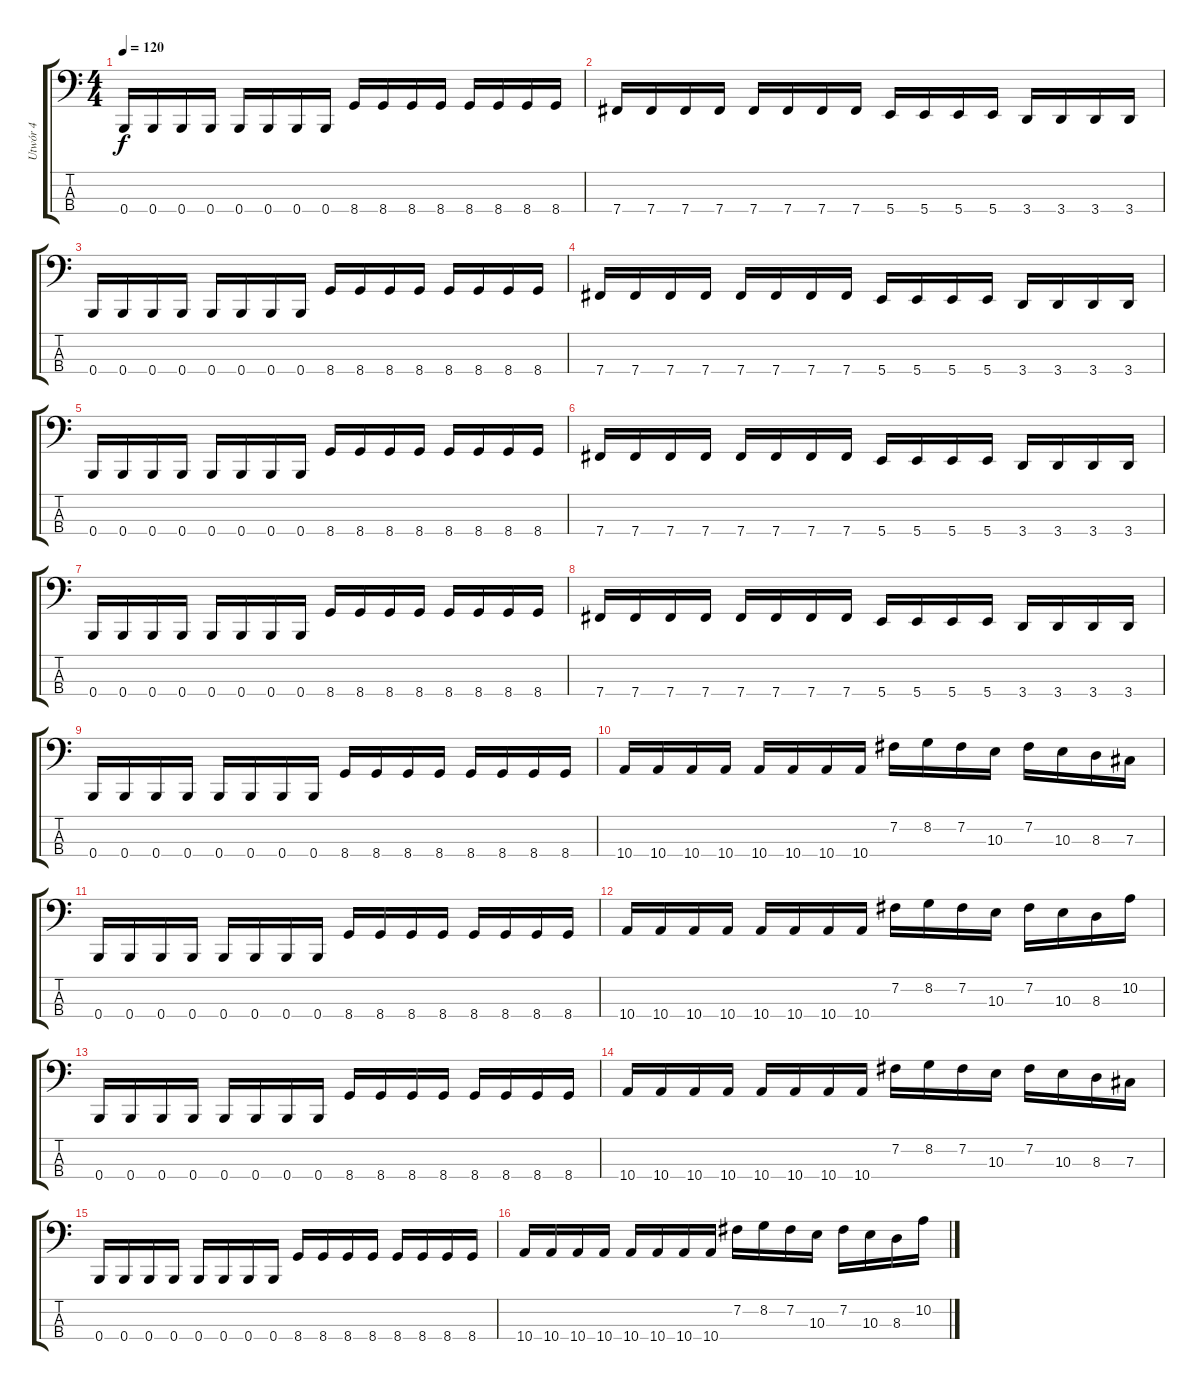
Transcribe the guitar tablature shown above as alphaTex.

\track ("Utwór 4" "Utwór 4") {instrument electricbasspick}
\staff {score tabs}
\tuning (E2 B1 Gb1 B0) {hide}
\ts (4 4)
\tempo 120
\clef f4
\ks c
0.4.16{dy f} 0.4.16 0.4.16 0.4.16 0.4.16 0.4.16 0.4.16 0.4.16 8.4.16 8.4.16 8.4.16 8.4.16 8.4.16 8.4.16 8.4.16 8.4.16 |
7.4.16 7.4.16 7.4.16 7.4.16 7.4.16 7.4.16 7.4.16 7.4.16 5.4.16 5.4.16 5.4.16 5.4.16 3.4.16 3.4.16 3.4.16 3.4.16 |
0.4.16 0.4.16 0.4.16 0.4.16 0.4.16 0.4.16 0.4.16 0.4.16 8.4.16 8.4.16 8.4.16 8.4.16 8.4.16 8.4.16 8.4.16 8.4.16 |
7.4.16 7.4.16 7.4.16 7.4.16 7.4.16 7.4.16 7.4.16 7.4.16 5.4.16 5.4.16 5.4.16 5.4.16 3.4.16 3.4.16 3.4.16 3.4.16 |
0.4.16 0.4.16 0.4.16 0.4.16 0.4.16 0.4.16 0.4.16 0.4.16 8.4.16 8.4.16 8.4.16 8.4.16 8.4.16 8.4.16 8.4.16 8.4.16 |
7.4.16 7.4.16 7.4.16 7.4.16 7.4.16 7.4.16 7.4.16 7.4.16 5.4.16 5.4.16 5.4.16 5.4.16 3.4.16 3.4.16 3.4.16 3.4.16 |
0.4.16 0.4.16 0.4.16 0.4.16 0.4.16 0.4.16 0.4.16 0.4.16 8.4.16 8.4.16 8.4.16 8.4.16 8.4.16 8.4.16 8.4.16 8.4.16 |
7.4.16 7.4.16 7.4.16 7.4.16 7.4.16 7.4.16 7.4.16 7.4.16 5.4.16 5.4.16 5.4.16 5.4.16 3.4.16 3.4.16 3.4.16 3.4.16 |
0.4.16 0.4.16 0.4.16 0.4.16 0.4.16 0.4.16 0.4.16 0.4.16 8.4.16 8.4.16 8.4.16 8.4.16 8.4.16 8.4.16 8.4.16 8.4.16 |
10.4.16 10.4.16 10.4.16 10.4.16 10.4.16 10.4.16 10.4.16 10.4.16 7.2.16 8.2.16 7.2.16 10.3.16 7.2.16 10.3.16 8.3.16 7.3.16 |
0.4.16 0.4.16 0.4.16 0.4.16 0.4.16 0.4.16 0.4.16 0.4.16 8.4.16 8.4.16 8.4.16 8.4.16 8.4.16 8.4.16 8.4.16 8.4.16 |
10.4.16 10.4.16 10.4.16 10.4.16 10.4.16 10.4.16 10.4.16 10.4.16 7.2.16 8.2.16 7.2.16 10.3.16 7.2.16 10.3.16 8.3.16 10.2.16 |
0.4.16 0.4.16 0.4.16 0.4.16 0.4.16 0.4.16 0.4.16 0.4.16 8.4.16 8.4.16 8.4.16 8.4.16 8.4.16 8.4.16 8.4.16 8.4.16 |
10.4.16 10.4.16 10.4.16 10.4.16 10.4.16 10.4.16 10.4.16 10.4.16 7.2.16 8.2.16 7.2.16 10.3.16 7.2.16 10.3.16 8.3.16 7.3.16 |
0.4.16 0.4.16 0.4.16 0.4.16 0.4.16 0.4.16 0.4.16 0.4.16 8.4.16 8.4.16 8.4.16 8.4.16 8.4.16 8.4.16 8.4.16 8.4.16 |
10.4.16 10.4.16 10.4.16 10.4.16 10.4.16 10.4.16 10.4.16 10.4.16 7.2.16 8.2.16 7.2.16 10.3.16 7.2.16 10.3.16 8.3.16 10.2.16
